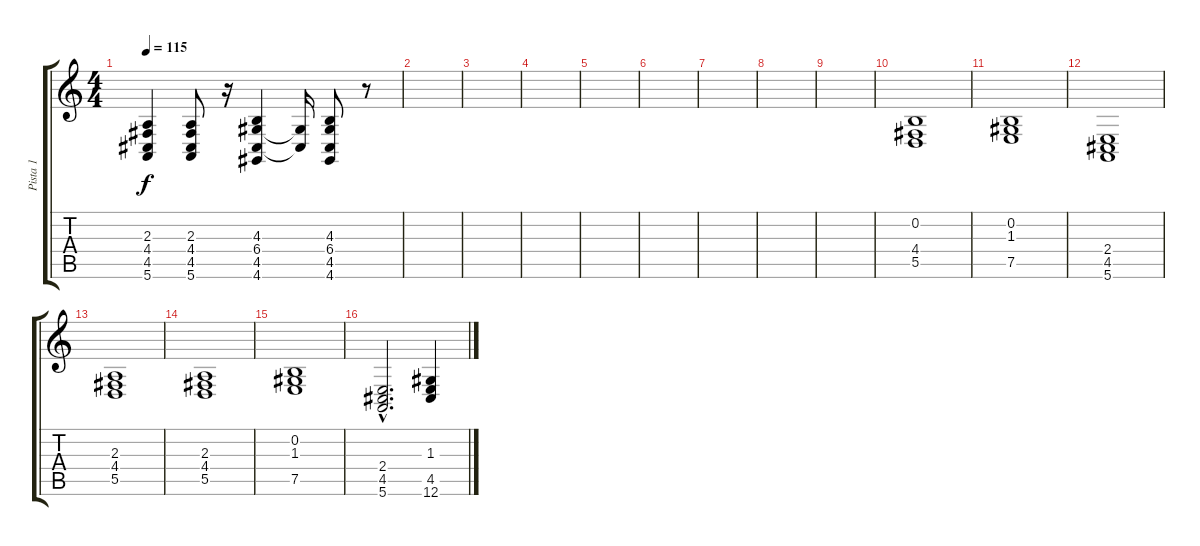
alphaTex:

\track ("Pista 1" "Pista 1") {instrument electricpiano2}
\staff {score tabs}
\tuning (E4 B3 G3 D3 A2 E2) {hide}
\ts (4 4)
\tempo 115
\clef g2
\ks c
(2.3 4.4 4.5 5.6).4{dy f} (2.3 4.4 4.5 5.6).8 r.16 (4.3 6.4 4.5 4.6).4 (6.4{t} 4.5{t}).16 (4.3 6.4 4.5 4.6).8 r.8 |
|
|
|
|
|
|
|
|
(0.2 4.4 5.5).1{instrument pad1newage} |
(0.2 1.3 7.5).1 |
(2.4 4.5 5.6).1 |
(2.3 4.4 5.5).1 |
(2.3 4.4 5.5).1 |
(0.2 1.3 7.5).1 |
(2.4{hac} 4.5{hac} 5.6{hac}).2{d} (1.3 4.5 12.6).4
